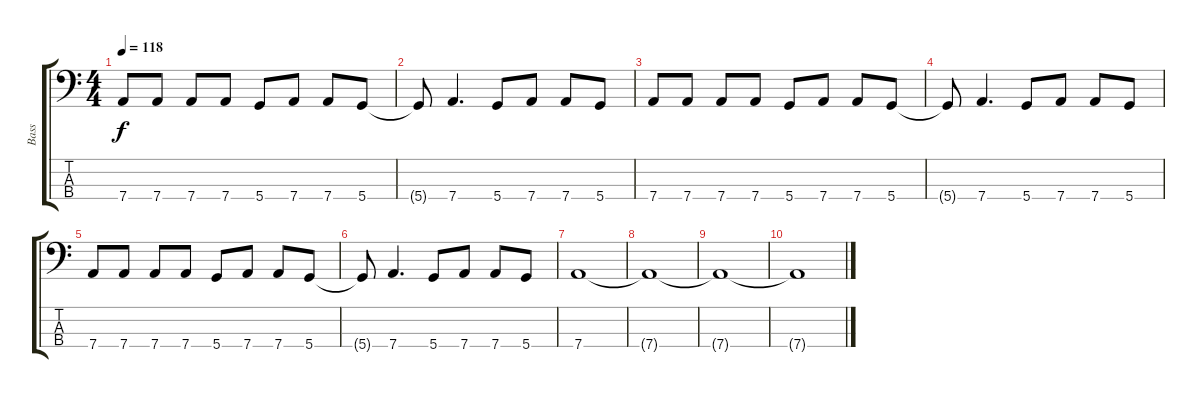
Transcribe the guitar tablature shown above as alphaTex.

\track ("Bass" "Bass") {instrument electricbassfinger}
\staff {score tabs}
\tuning (G2 D2 A1 D1) {hide}
\ts (4 4)
\tempo 118
\clef f4
\ks c
7.4.8{dy f} 7.4.8 7.4.8 7.4.8 5.4.8 7.4.8 7.4.8 5.4.8 |
5.4{t}.8 7.4.4{d} 5.4.8 7.4.8 7.4.8 5.4.8 |
7.4.8 7.4.8 7.4.8 7.4.8 5.4.8 7.4.8 7.4.8 5.4.8 |
5.4{t}.8 7.4.4{d} 5.4.8 7.4.8 7.4.8 5.4.8 |
7.4.8 7.4.8 7.4.8 7.4.8 5.4.8 7.4.8 7.4.8 5.4.8 |
5.4{t}.8 7.4.4{d} 5.4.8 7.4.8 7.4.8 5.4.8 |
7.4.1 |
7.4{t}.1 |
7.4{t}.1 |
7.4{t}.1
